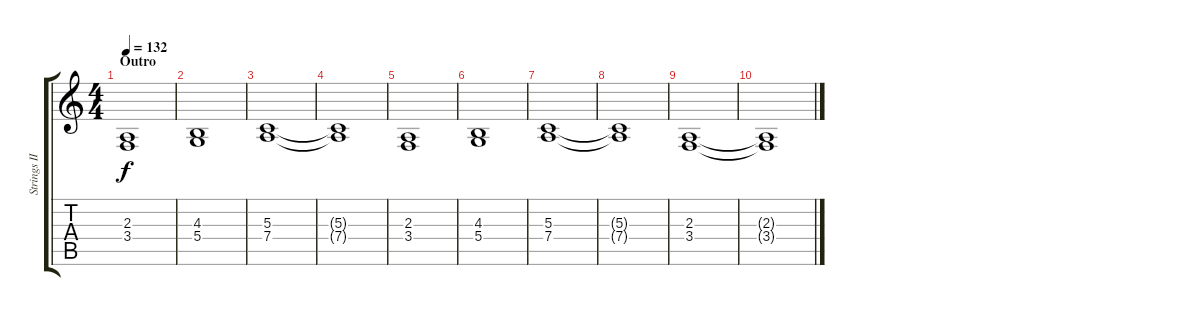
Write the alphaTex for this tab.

\track ("Strings III" "Strings II") {instrument stringensemble1}
\staff {score tabs}
\tuning (E4 B3 G3 D3 A2 E2) {hide}
\ts (4 4)
\section ("" "Outro")
\tempo 132
\clef g2
\ks c
(2.3 3.4).1{dy f} |
(4.3 5.4).1 |
(5.3 7.4).1 |
(5.3{t} 7.4{t}).1 |
(2.3 3.4).1 |
(4.3 5.4).1 |
(5.3 7.4).1 |
(5.3{t} 7.4{t}).1 |
(2.3 3.4).1 |
(2.3{t} 3.4{t}).1
